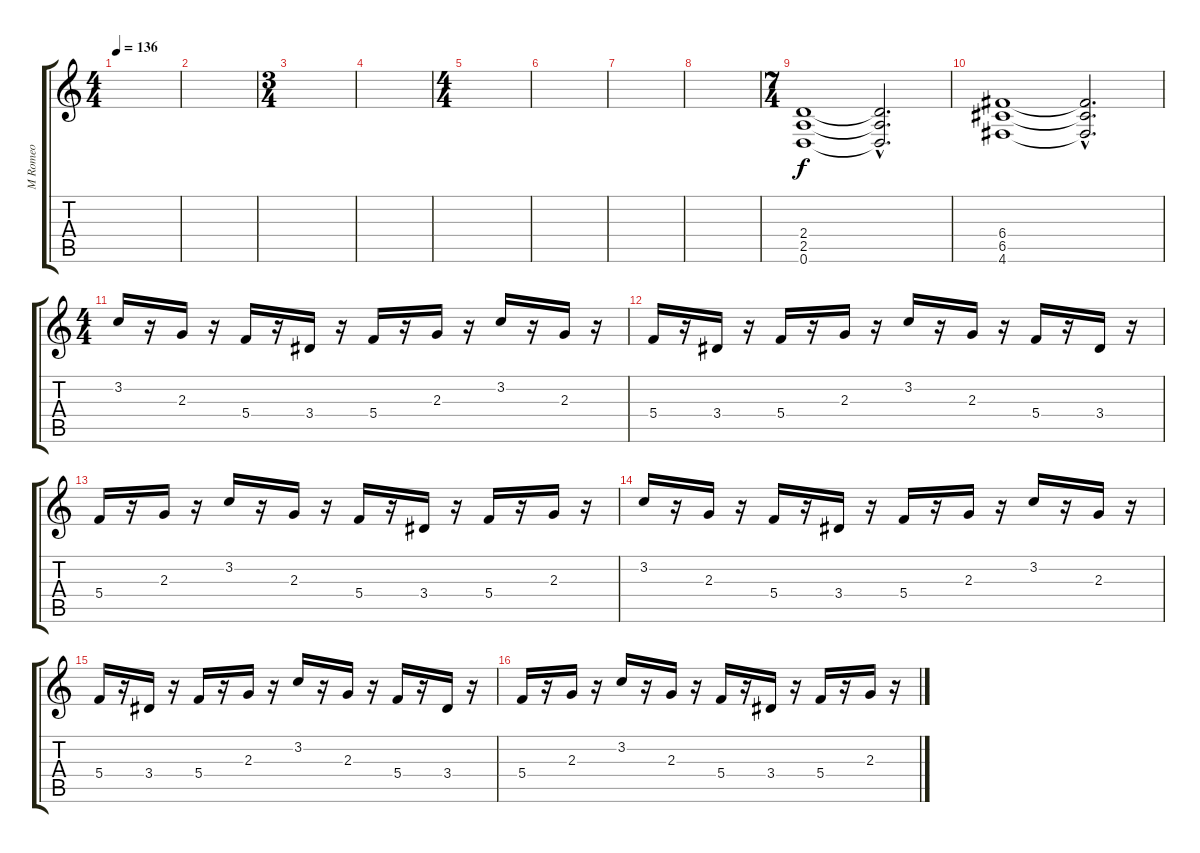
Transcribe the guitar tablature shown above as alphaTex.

\track ("M Romeo" "M Romeo") {instrument overdrivenguitar}
\staff {score tabs}
\tuning (D4 A3 F3 C3 G2 D2) {hide}
\ts (4 4)
\tempo 136
\clef g2
\ks c
|
|
\ts (3 4)
|
|
\ts (4 4)
|
|
|
|
\ts (7 4)
(2.4 2.5 0.6).1 (2.4{hac t} 2.5{hac t} 0.6{hac t}).2{d} |
(6.4 6.5 4.6).1 (6.4{hac t} 6.5{hac t} 4.6{hac t}).2{d} |
\ts (4 4)
3.2.16 r.16 2.3.16 r.16 5.4.16 r.16 3.4.16 r.16 5.4.16 r.16 2.3.16 r.16 3.2.16 r.16 2.3.16 r.16 |
5.4.16 r.16 3.4.16 r.16 5.4.16 r.16 2.3.16 r.16 3.2.16 r.16 2.3.16 r.16 5.4.16 r.16 3.4.16 r.16 |
5.4.16 r.16 2.3.16 r.16 3.2.16 r.16 2.3.16 r.16 5.4.16 r.16 3.4.16 r.16 5.4.16 r.16 2.3.16 r.16 |
3.2.16 r.16 2.3.16 r.16 5.4.16 r.16 3.4.16 r.16 5.4.16 r.16 2.3.16 r.16 3.2.16 r.16 2.3.16 r.16 |
5.4.16 r.16 3.4.16 r.16 5.4.16 r.16 2.3.16 r.16 3.2.16 r.16 2.3.16 r.16 5.4.16 r.16 3.4.16 r.16 |
5.4.16 r.16 2.3.16 r.16 3.2.16 r.16 2.3.16 r.16 5.4.16 r.16 3.4.16 r.16 5.4.16 r.16 2.3.16 r.16
